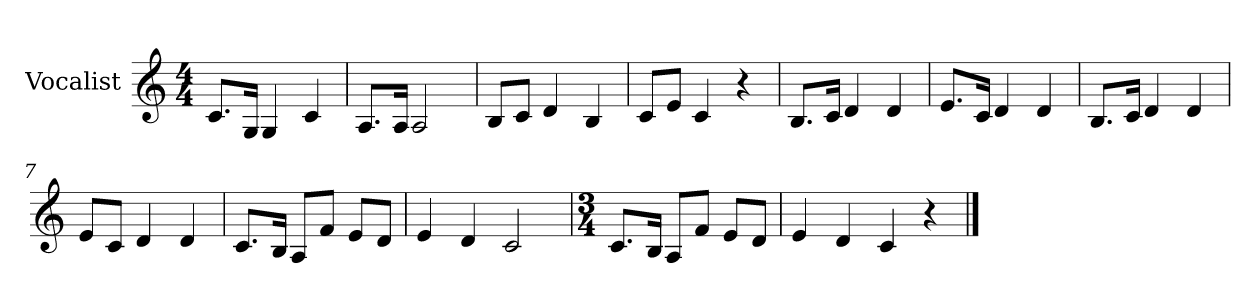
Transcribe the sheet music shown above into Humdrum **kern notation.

**kern
*part1
*staff1
*I"Vocalist
*k[]
*C:
*M4/4
=
8.cL
16GJk
4G
4c
=1
8.AL
16AJk
2A
=2
8BL
8cJ
4d
4B
=3
8cL
8eJ
4c
4r
=4
8.BL
16cJk
4d
4d
=5
8.eL
16cJk
4d
4d
=6
8.BL
16cJk
4d
4d
=7
8eL
8cJ
4d
4d
=8
8.cL
16BJk
8AL
8fJ
8eL
8dJ
=9
4e
4d
2c
=10
*M3/4
8.cL
16BJk
8AL
8fJ
8eL
8dJ
=11
4e
4d
4c
4r
==
*-
